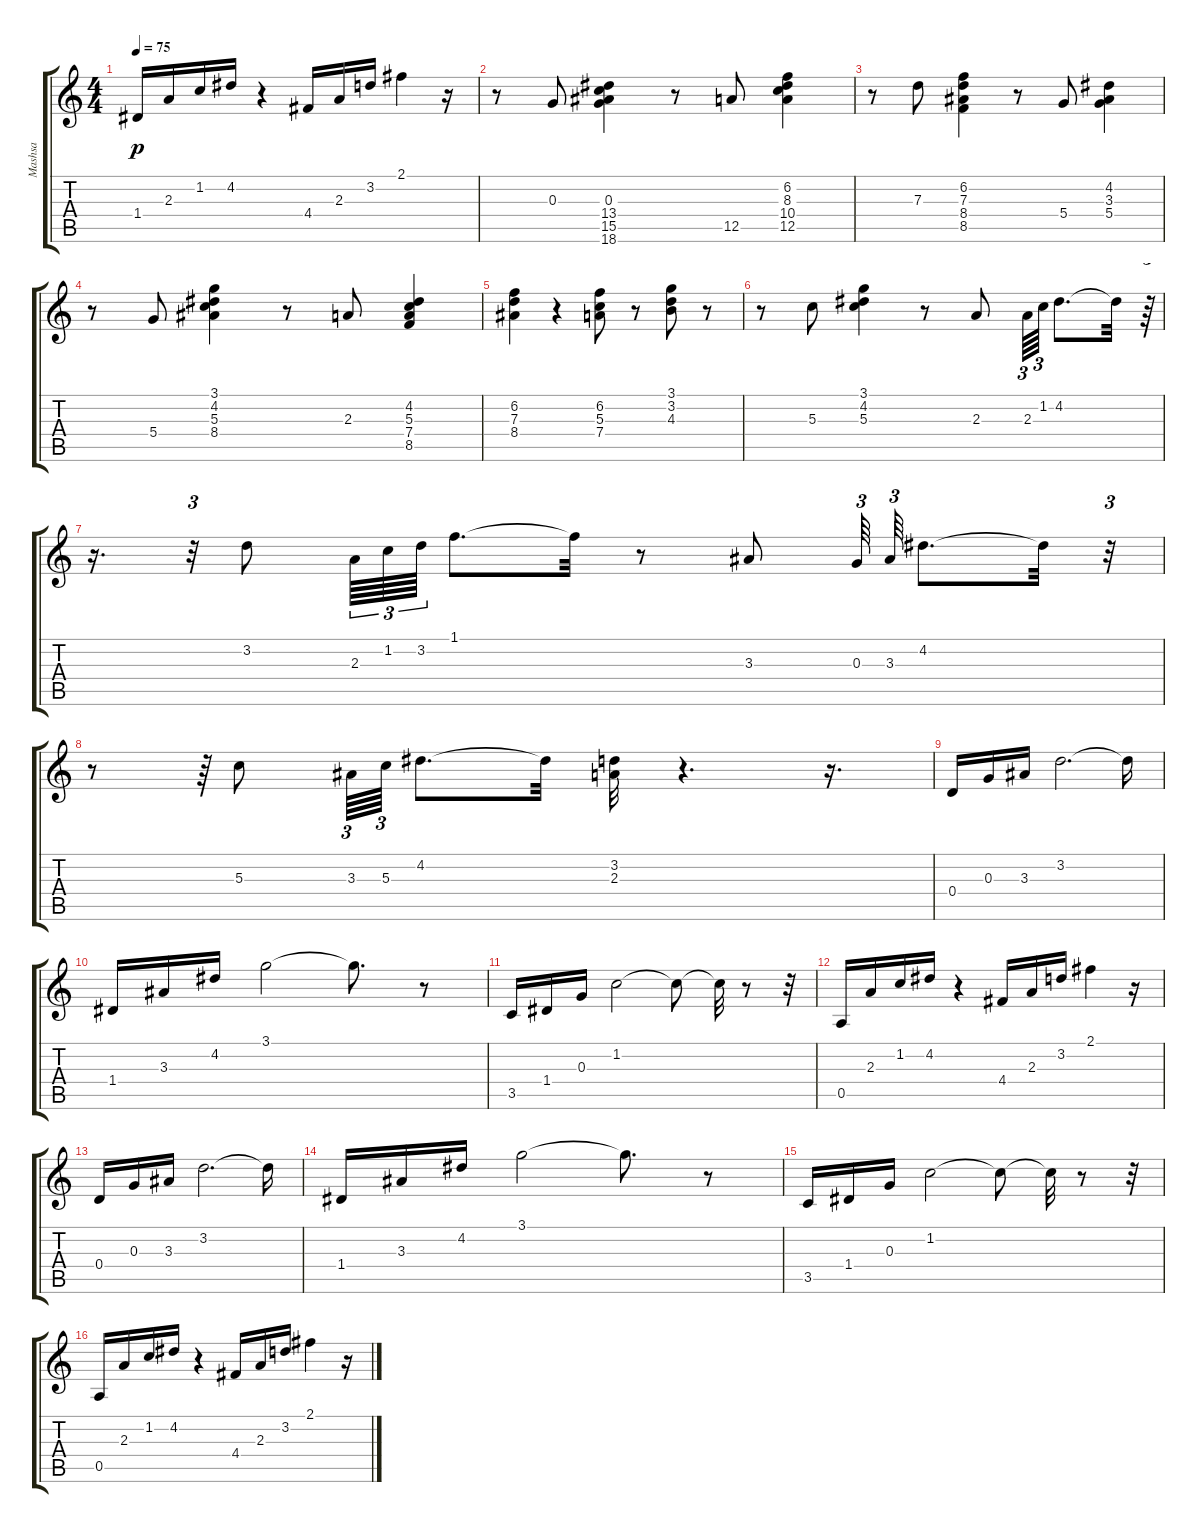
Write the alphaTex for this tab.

\track ("Mashsa" "Mashsa") {instrument acousticguitarsteel}
\staff {score tabs}
\tuning (E4 B3 G3 D3 A2 E2) {hide}
\ts (4 4)
\tempo 75
\clef g2
\ks c
1.4.16{dy p} 2.3.16 1.2.16 4.2.16 r.4 4.4.16 2.3.16 3.2.16 2.1.4 r.16 |
r.8 0.3.8 (0.3 13.4 15.5 18.6).4 r.8 12.5.8 (6.2 8.3 10.4 12.5).4 |
r.8 7.3.8 (6.2 7.3 8.4 8.5).4 r.8 5.4.8 (4.2 3.3 5.4).4 |
r.8 5.4.8 (3.1 4.2 5.3 8.4).4 r.8 2.3.8 (4.2 5.3 7.4 8.5).4 |
(6.2 7.3 8.4).4 r.4 (6.2 5.3 7.4).8 r.8 (3.1 3.2 4.3).8 r.8 |
r.8 5.3.8 (3.1 4.2 5.3).4 r.8 2.3.8 2.3.64{tu (3 2)} 1.2.64{tu (3 2)} 4.2.8{d} 4.2{t}.32 r.64{tu (3 2)} |
r.16{d} r.32{tu (3 2)} 3.2.8 2.3.64{tu (3 2)} 1.2.64{tu (3 2)} 3.2.64{tu (3 2)} 1.1.8{d} 1.1{t}.32 r.8 3.3.8 0.3.64{tu (3 2)} 3.3.64{tu (3 2)} 4.2.8{d} 4.2{t}.32 r.32{tu (3 2)} |
r.8 r.64{tu (3 2)} 5.3.8{volume 6 instrument acousticguitarnylon} 3.3.64{tu (3 2)} 5.3.64{tu (3 2)} 4.2.8{d} 4.2{t}.32 (3.2 2.3).32 r.4{d} r.16{d} |
0.4.16 0.3.16 3.3.16 3.2.2{d} 3.2{t}.16 |
1.4.16 3.3.16 4.2.16 3.1.2 3.1{t}.8{d} r.8 |
3.5.16 1.4.16 0.3.16 1.2.2 1.2{t}.8 1.2{t}.32 r.8 r.32 |
0.5.16 2.3.16 1.2.16 4.2.16 r.4 4.4.16 2.3.16 3.2.16 2.1.4 r.16 |
0.4.16 0.3.16 3.3.16 3.2.2{d} 3.2{t}.16 |
1.4.16 3.3.16 4.2.16 3.1.2 3.1{t}.8{d} r.8 |
3.5.16 1.4.16 0.3.16 1.2.2 1.2{t}.8 1.2{t}.32 r.8 r.32 |
0.5.16 2.3.16 1.2.16 4.2.16 r.4 4.4.16 2.3.16 3.2.16 2.1.4 r.16
